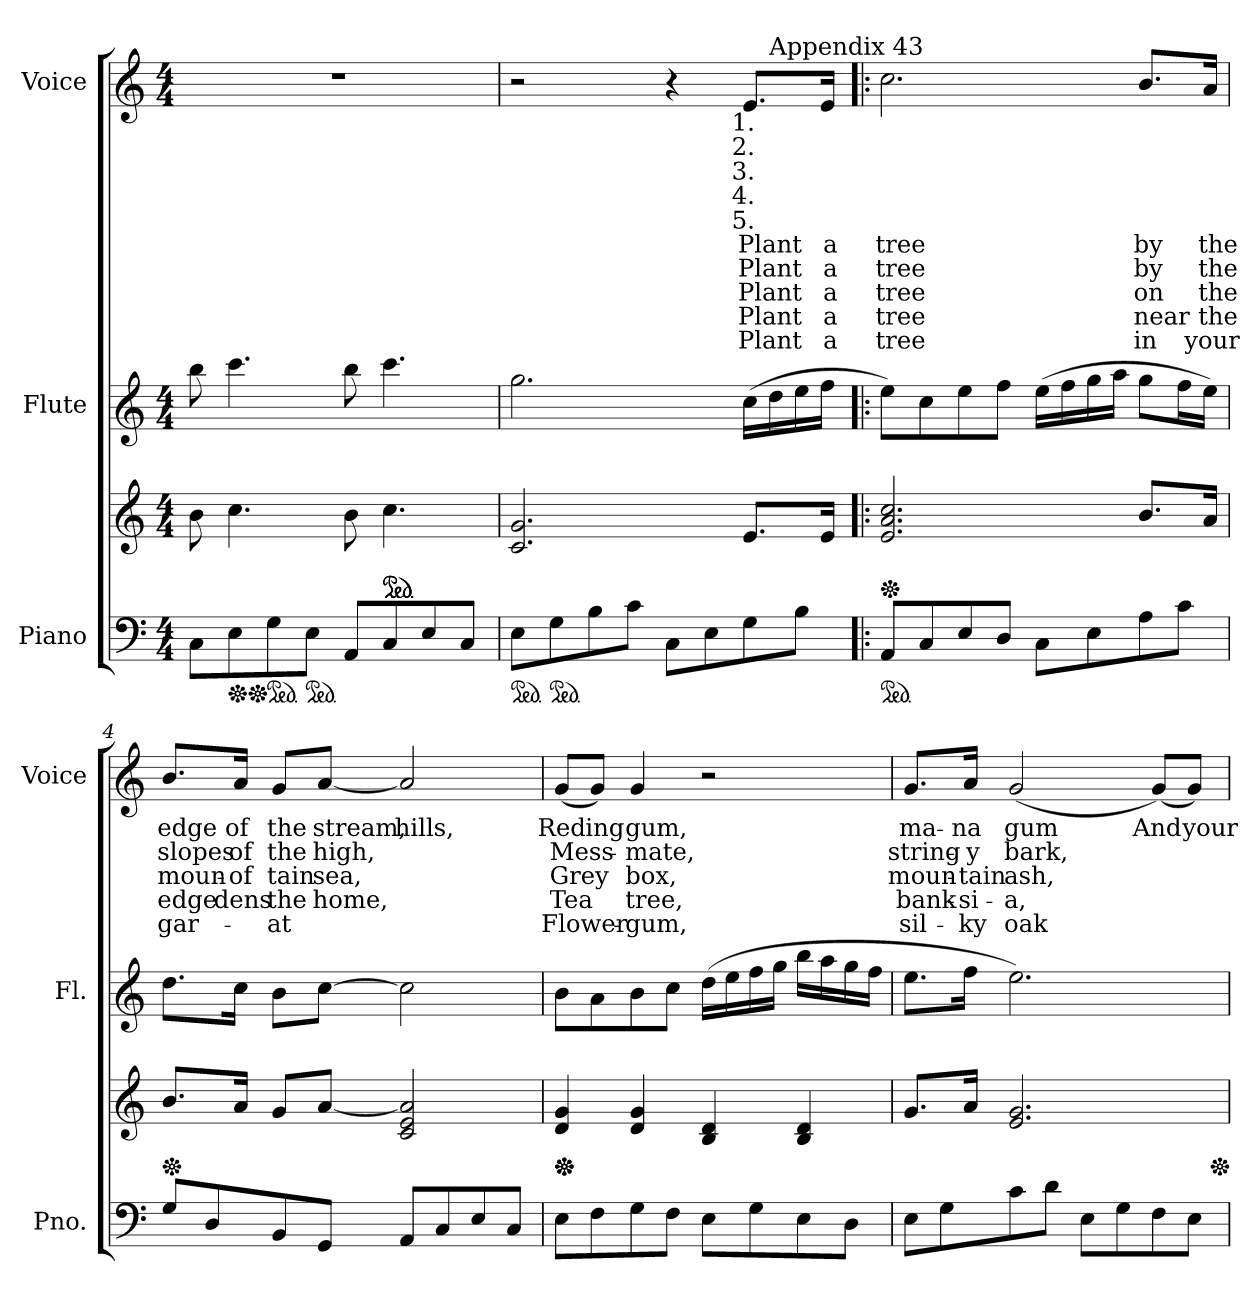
**kern	**kern	**kern	**kern	**text	**text	**text	**text	**text
*part3	*part3	*part2	*part1	*part1	*part1	*part1	*part1	*part1
*staff4	*staff3	*staff2	*staff1	*staff1	*staff1	*staff1	*staff1	*staff1
*I"Piano	*	*I"Flute	*I"Voice	*	*	*	*	*
*I'Pno.	*	*I'Fl.	*I'Voice	*	*	*	*	*
!!LO:PB:g=z
*clefF4	*clefG2	*clefG2	*clefG2	*	*	*	*	*
*k[]	*k[]	*k[]	*k[]	*	*	*	*	*
*C:	*C:	*C:	*C:	*	*	*	*	*
*M4/4	*M4/4	*M4/4	*M4/4	*	*	*	*	*
*MM104	*MM104	*MM104	*MM104	*	*	*	*	*
=1	=1	=1	=1	=1	=1	=1	=1	=1
8Ci\L	8bi\	8bbi\	1r	.	.	.	.	.
*Xped	*	*	*	*	*	*	*	*
8Ei\	4.cci\	4.ccci\	.	.	.	.	.	.
*Xped	*	*	*	*	*	*	*	*
*ped	*	*	*	*	*	*	*	*
8Gi\	.	.	.	.	.	.	.	.
*ped	*	*	*	*	*	*	*	*
8Ei\J	.	.	.	.	.	.	.	.
8AAi/L	8bi\	8bbi\	.	.	.	.	.	.
*	*ped	*	*	*	*	*	*	*
*	*ped	*	*	*	*	*	*	*
8Ci/	4.cci\	4.ccci\	.	.	.	.	.	.
8Ei/	.	.	.	.	.	.	.	.
8Ci/J	.	.	.	.	.	.	.	.
=2	=2	=2	=2	=2	=2	=2	=2	=2
*ped	*	*	*	*	*	*	*	*
*	*	*	*^	*	*	*	*	*
8Ei\L	2.ci/ 2.gi	2.ggi\	2r	2ryy	.	.	.	.	.
*ped	*	*	*	*	*	*	*	*	*
8Gi\	.	.	.	.	.	.	.	.	.
8Bi\	.	.	.	.	.	.	.	.	.
8ci\J	.	.	.	.	.	.	.	.	.
8Ci\L	.	.	4r	4ryy	.	.	.	.	.
8Ei\	.	.	.	.	.	.	.	.	.
!	!	!	!LO:TX:b:cj:t=1.	!	!	!	!	!	!
!	!	!	!LO:TX:b:cj:t=2.	!	!	!	!	!	!
!	!	!	!LO:TX:b:cj:t=3.	!	!	!	!	!	!
!	!	!	!LO:TX:b:cj:t=4.	!	!	!	!	!	!
!	!	!	!LO:TX:b:cj:t=5.	!	!	!	!	!	!
!	!	!	!	!	!LO:LY:b:color=#000000	!LO:LY:b:color=#000000	!LO:LY:b:color=#000000	!LO:LY:b:color=#000000	!LO:LY:b:color=#000000
8Gi\	8.ei/L	(16cci\LL	8.ei/L	16ryy	Plant	Plant	Plant	Plant	Plant
!	!	!	!	!LO:TX:a:t=Appendix 43	!	!	!	!	!
.	.	16ddi\	.	8.ryy	.	.	.	.	.
8Bi\J	.	16eei\	.	.	.	.	.	.	.
!	!	!	!	!	!LO:LY:b:color=#000000	!LO:LY:b:color=#000000	!LO:LY:b:color=#000000	!LO:LY:b:color=#000000	!LO:LY:b:color=#000000
.	16ei/Jk	16ffi\JJ	16ei/Jk	.	a	a	a	a	a
*	*	*	*v	*v	*	*	*	*	*
=3!|:	=3!|:	=3!|:	=3!|:	=3!|:	=3!|:	=3!|:	=3!|:	=3!|:
*ped	*	*	*	*	*	*	*	*
*	*Xped	*	*	*	*	*	*	*
*	*	*	*^	*	*	*	*	*
!	!	!	!	!	!LO:LY:b:color=#000000	!LO:LY:b:color=#000000	!LO:LY:b:color=#000000	!LO:LY:b:color=#000000	!LO:LY:b:color=#000000
*	*	*	*v	*v	*	*	*	*	*
8AAi/L	2.ei/ 2.ai 2.cci	8eei\L)	2.cci\	tree	tree	tree	tree	tree
8Ci/	.	8cci\	.	.	.	.	.	.
8Ei/	.	8eei\	.	.	.	.	.	.
8Di/J	.	8ffi\J	.	.	.	.	.	.
8Ci\L	.	(16eei\LL	.	.	.	.	.	.
.	.	16ffi\	.	.	.	.	.	.
8Ei\	.	16ggi\	.	.	.	.	.	.
.	.	16aai\JJ	.	.	.	.	.	.
!	!	!	!	!LO:LY:b:color=#000000	!LO:LY:b:color=#000000	!LO:LY:b:color=#000000	!LO:LY:b:color=#000000	!LO:LY:b:color=#000000
8Ai\	8.bi/L	8ggi\L	8.bi/L	by	by	on	near	in
8ci\J	.	16ffi\L	.	.	.	.	.	.
!	!	!	!	!LO:LY:b:color=#000000	!LO:LY:b:color=#000000	!LO:LY:b:color=#000000	!LO:LY:b:color=#000000	!LO:LY:b:color=#000000
.	16ai/Jk	16eei\JJ)	16ai/Jk	the	the	the	the	your
=4	=4	=4	=4	=4	=4	=4	=4	=4
*	*Xped	*	*	*	*	*	*	*
!	!	!	!	!LO:LY:b:color=#000000	!LO:LY:b:color=#000000	!LO:LY:b:color=#000000	!LO:LY:b:color=#000000	!LO:LY:b:color=#000000
8Gi/L	8.bi/L	8.ddi\L	8.bi/L	edge	slopes	moun-	edge	gar-
8Di/	.	.	.	.	.	.	.	.
!	!	!	!	!LO:LY:b:color=#000000	!LO:LY:b:color=#000000	!LO:LY:b:color=#000000	!LO:LY:b:color=#000000	!
.	16ai/Jk	16cci\Jk	16ai/Jk	of	of	of	-dens	.
!	!	!	!	!LO:LY:b:color=#000000	!LO:LY:b:color=#000000	!LO:LY:b:color=#000000	!LO:LY:b:color=#000000	!LO:LY:b:color=#000000
8BBi/	8gi/L	8bi\L	8gi/L	the	the	-tain	the	at
!	!	!	!	!LO:LY:b:color=#000000	!LO:LY:b:color=#000000	!LO:LY:b:color=#000000	!LO:LY:b:color=#000000	!
8GGi/J	[8ai/J	[8cci\J	[8ai/J	stream,	high,	sea,	home,	.
!	!	!	!	!LO:LY:b:color=#000000	!	!	!	!
8AAi/L	2ci/ 2ei 2ai]	2cci\]	2ai/]	hills,	.	.	.	.
8Ci/	.	.	.	.	.	.	.	.
8Ei/	.	.	.	.	.	.	.	.
8Ci/J	.	.	.	.	.	.	.	.
!!LO:LB:g=z
=5	=5	=5	=5	=5	=5	=5	=5	=5
*	*Xped	*	*	*	*	*	*	*
*	*Xped	*	*	*	*	*	*	*
!	!	!	!	!LO:LY:b:color=#000000	!LO:LY:b:color=#000000	!LO:LY:b:color=#000000	!LO:LY:b:color=#000000	!LO:LY:b:color=#000000
8Ei\L	4di/ 4gi	8bi\L	(8gi/L	Red	Mess-	Grey	Tea	Flower-
!	!	!	!	!LO:LY:b:color=#000000	!	!	!	!
8Fi\	.	8ai\	8gi/J)	-ing	.	.	.	.
!	!	!	!	!LO:LY:b:color=#000000	!LO:LY:b:color=#000000	!LO:LY:b:color=#000000	!LO:LY:b:color=#000000	!LO:LY:b:color=#000000
8Gi\	4di/ 4gi	8bi\	4gi/	gum,	-mate,	box,	tree,	gum,
8Fi\J	.	8cci\J	.	.	.	.	.	.
8Ei\L	4Bi/ 4di	(16ddi\LL	2r	.	.	.	.	.
.	.	16eei\	.	.	.	.	.	.
8Gi\	.	16ffi\	.	.	.	.	.	.
.	.	16ggi\JJ	.	.	.	.	.	.
8Ei\	4Bi/ 4di	16bbi\LL	.	.	.	.	.	.
.	.	16aai\	.	.	.	.	.	.
8Di\J	.	16ggi\	.	.	.	.	.	.
.	.	16ffi\JJ	.	.	.	.	.	.
=6	=6	=6	=6	=6	=6	=6	=6	=6
!	!	!	!	!LO:LY:b:color=#000000	!LO:LY:b:color=#000000	!LO:LY:b:color=#000000	!LO:LY:b:color=#000000	!LO:LY:b:color=#000000
8Ei\L	8.gi/L	8.eei\L	8.gi/L	ma-	string-	moun-	bank-	sil-
8Gi\	.	.	.	.	.	.	.	.
!	!	!	!	!LO:LY:b:color=#000000	!LO:LY:b:color=#000000	!LO:LY:b:color=#000000	!LO:LY:b:color=#000000	!LO:LY:b:color=#000000
.	16ai/Jk	16ffi\Jk	16ai/Jk	-na	-y	-tain	-si-	-ky
!	!	!	!	!LO:LY:b:color=#000000	!LO:LY:b:color=#000000	!LO:LY:b:color=#000000	!LO:LY:b:color=#000000	!LO:LY:b:color=#000000
8ci\	2.ei/ 2.gi	2.eei\)	(2gi/	gum	bark,	ash,	-a,	oak
8di\J	.	.	.	.	.	.	.	.
8Ei\L	.	.	.	.	.	.	.	.
8Gi\	.	.	.	.	.	.	.	.
!	!	!	!	!LO:LY:b:color=#000000	!	!	!	!
8Fi\	.	.	(8gi/L)	And	.	.	.	.
!	!	!	!	!LO:LY:b:color=#000000	!	!	!	!
8Ei\J	.	.	8gi/J)	your	.	.	.	.
*	*Xped	*	*	*	*	*	*	*
=	=	=	=	=	=	=	=	=
*-	*-	*-	*-	*-	*-	*-	*-	*-
